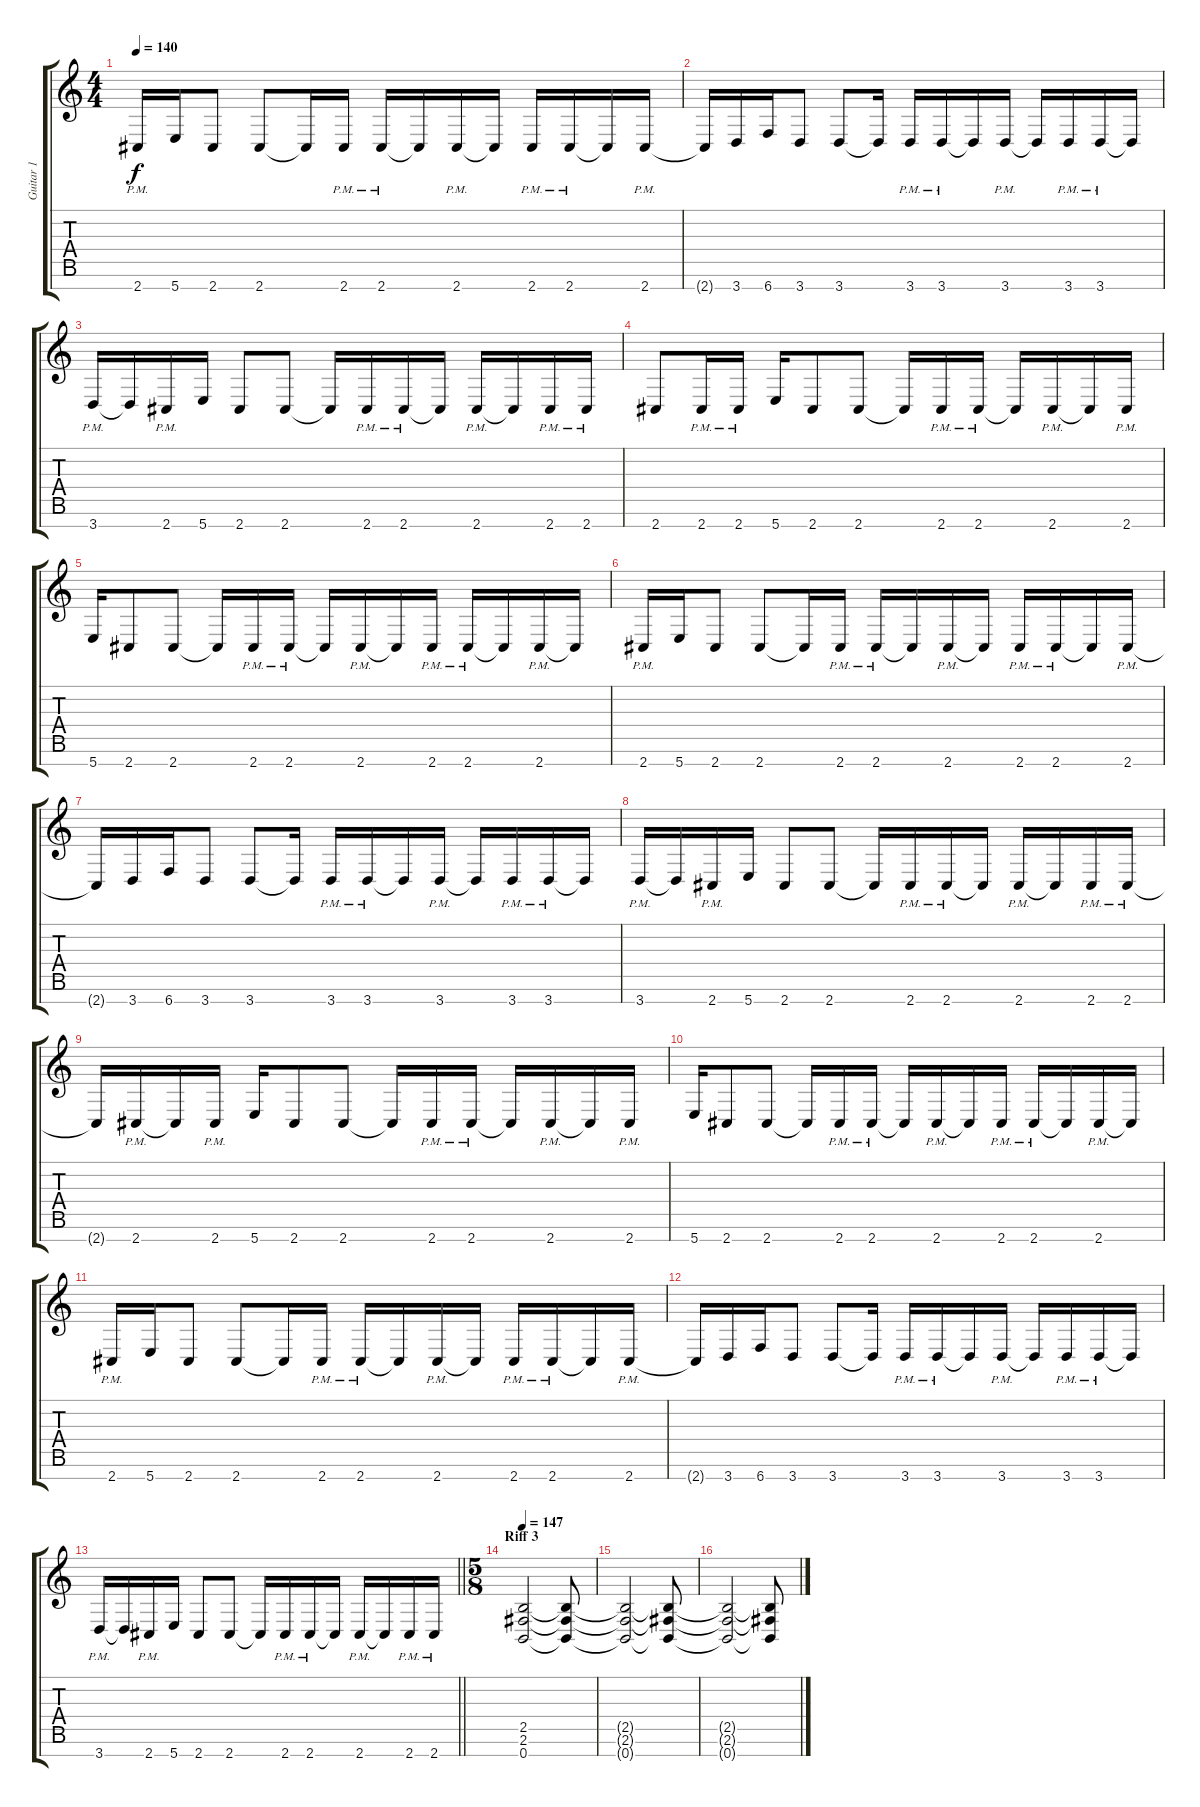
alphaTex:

\track ("Guitar 1" "Guitar 1") {instrument distortionguitar}
\staff {score tabs}
\tuning (E4 B3 G3 D3 A2 E2 B1) {hide}
\ts (4 4)
\tempo 140
\clef g2
\ks c
2.7{pm}.16{dy f} 5.7.16 2.7.8 2.7.8 2.7{t}.16 2.7{pm}.16 2.7{pm}.16 2.7{t}.16 2.7{pm}.16 2.7{t}.16 2.7{pm}.16 2.7{pm}.16 2.7{t}.16 2.7{pm}.16 |
2.7{t}.16 3.7.16 6.7.16 3.7.8 3.7.8 3.7{t}.16 3.7{pm}.16 3.7{pm}.16 3.7{t}.16 3.7{pm}.16 3.7{t}.16 3.7{pm}.16 3.7{pm}.16 3.7{t}.16 |
3.7{pm}.16 3.7{t}.16 2.7{pm}.16 5.7.16 2.7.8 2.7.8 2.7{t}.16 2.7{pm}.16 2.7{pm}.16 2.7{t}.16 2.7{pm}.16 2.7{t}.16 2.7{pm}.16 2.7{pm}.16 |
2.7.8 2.7{pm}.16 2.7{pm}.16 5.7.16 2.7.8 2.7.8 2.7{t}.16 2.7{pm}.16 2.7{pm}.16 2.7{t}.16 2.7{pm}.16 2.7{t}.16 2.7{pm}.16 |
5.7.16 2.7.8 2.7.8 2.7{t}.16 2.7{pm}.16 2.7{pm}.16 2.7{t}.16 2.7{pm}.16 2.7{t}.16 2.7{pm}.16 2.7{pm}.16 2.7{t}.16 2.7{pm}.16 2.7{t}.16 |
2.7{pm}.16 5.7.16 2.7.8 2.7.8 2.7{t}.16 2.7{pm}.16 2.7{pm}.16 2.7{t}.16 2.7{pm}.16 2.7{t}.16 2.7{pm}.16 2.7{pm}.16 2.7{t}.16 2.7{pm}.16 |
2.7{t}.16 3.7.16 6.7.16 3.7.8 3.7.8 3.7{t}.16 3.7{pm}.16 3.7{pm}.16 3.7{t}.16 3.7{pm}.16 3.7{t}.16 3.7{pm}.16 3.7{pm}.16 3.7{t}.16 |
3.7{pm}.16 3.7{t}.16 2.7{pm}.16 5.7.16 2.7.8 2.7.8 2.7{t}.16 2.7{pm}.16 2.7{pm}.16 2.7{t}.16 2.7{pm}.16 2.7{t}.16 2.7{pm}.16 2.7{pm}.16 |
2.7{t}.16 2.7{pm}.16 2.7{t}.16 2.7{pm}.16 5.7.16 2.7.8 2.7.8 2.7{t}.16 2.7{pm}.16 2.7{pm}.16 2.7{t}.16 2.7{pm}.16 2.7{t}.16 2.7{pm}.16 |
5.7.16 2.7.8 2.7.8 2.7{t}.16 2.7{pm}.16 2.7{pm}.16 2.7{t}.16 2.7{pm}.16 2.7{t}.16 2.7{pm}.16 2.7{pm}.16 2.7{t}.16 2.7{pm}.16 2.7{t}.16 |
2.7{pm}.16 5.7.16 2.7.8 2.7.8 2.7{t}.16 2.7{pm}.16 2.7{pm}.16 2.7{t}.16 2.7{pm}.16 2.7{t}.16 2.7{pm}.16 2.7{pm}.16 2.7{t}.16 2.7{pm}.16 |
2.7{t}.16 3.7.16 6.7.16 3.7.8 3.7.8 3.7{t}.16 3.7{pm}.16 3.7{pm}.16 3.7{t}.16 3.7{pm}.16 3.7{t}.16 3.7{pm}.16 3.7{pm}.16 3.7{t}.16 |
\barLineRight lightlight
3.7{pm}.16 3.7{t}.16 2.7{pm}.16 5.7.16 2.7.8 2.7.8 2.7{t}.16 2.7{pm}.16 2.7{pm}.16 2.7{t}.16 2.7{pm}.16 2.7{t}.16 2.7{pm}.16 2.7{pm}.16 |
\ts (5 8)
\section ("" "Riff 3")
\tempo 147
(2.5 2.6 0.7).2 (2.5{t} 2.6{t} 0.7{t}).8 |
(2.5{t} 2.6{t} 0.7{t}).2 (2.5{t} 2.6{t} 0.7{t}).8 |
(2.5{t} 2.6{t} 0.7{t}).2 (2.5{t} 2.6{t} 0.7{t}).8
